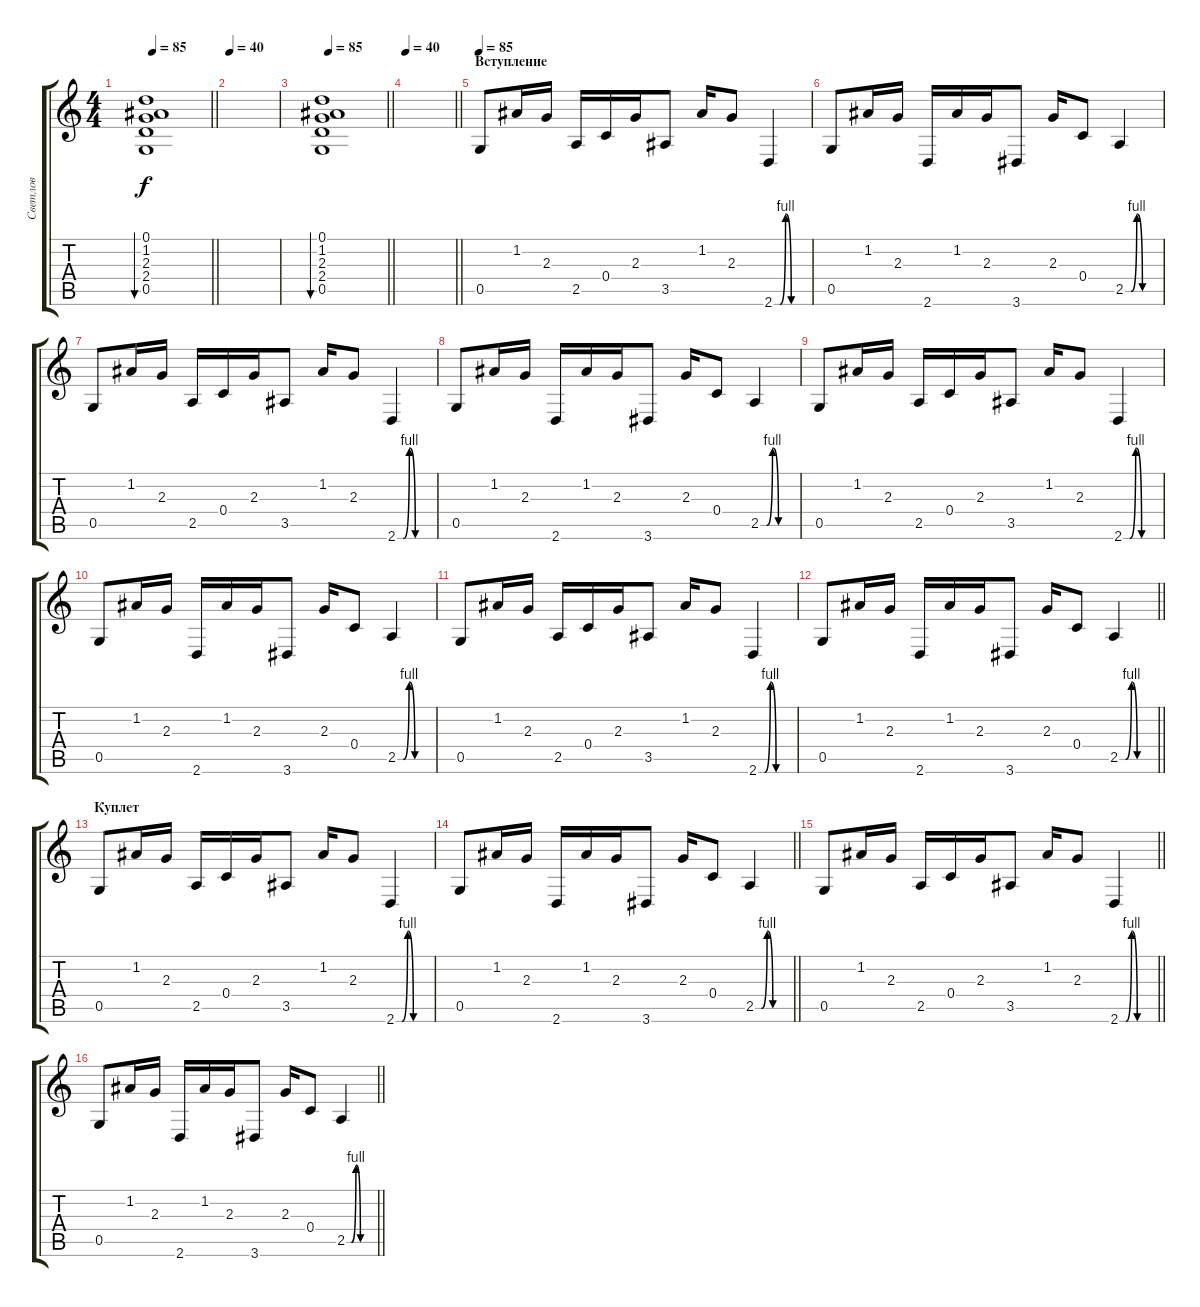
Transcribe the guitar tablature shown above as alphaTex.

\track ("Cветлов" "Cветлов") {instrument electricguitarclean}
\staff {score tabs}
\tuning (D4 A3 F3 C3 G2 C2) {hide}
\ts (4 4)
\tempo 85
\clef g2
\barLineRight lightlight
\ks c
(0.1 1.2 2.3 2.4 0.5).1{bu 240 dy f instrument electricguitarclean} |
\tempo 40
|
\tempo 85
\barLineRight lightlight
(0.1 1.2 2.3 2.4 0.5).1{bu 240 instrument electricguitarclean} |
\tempo 40
\barLineRight lightlight
|
\section ("" "Вступление")
\tempo 85
0.5.8 1.2.16 2.3.16 2.5.16 0.4.16 2.3.16 3.5.8 1.2.16 2.3.8 2.6{be (custom 0 0 10 0 20 4 30 0 60 0)}.4 |
0.5.8 1.2.16 2.3.16 2.6.16 1.2.16 2.3.16 3.6.8 2.3.16 0.4.8 2.5{be (custom 0 0 10 0 20 4 30 0 60 0)}.4 |
0.5.8 1.2.16 2.3.16 2.5.16 0.4.16 2.3.16 3.5.8 1.2.16 2.3.8 2.6{be (custom 0 0 10 0 20 4 30 0 60 0)}.4 |
0.5.8 1.2.16 2.3.16 2.6.16 1.2.16 2.3.16 3.6.8 2.3.16 0.4.8 2.5{be (custom 0 0 10 0 20 4 30 0 60 0)}.4 |
0.5.8 1.2.16 2.3.16 2.5.16 0.4.16 2.3.16 3.5.8 1.2.16 2.3.8 2.6{be (custom 0 0 10 0 20 4 30 0 60 0)}.4 |
0.5.8 1.2.16 2.3.16 2.6.16 1.2.16 2.3.16 3.6.8 2.3.16 0.4.8 2.5{be (custom 0 0 10 0 20 4 30 0 60 0)}.4 |
0.5.8 1.2.16 2.3.16 2.5.16 0.4.16 2.3.16 3.5.8 1.2.16 2.3.8 2.6{be (custom 0 0 10 0 20 4 30 0 60 0)}.4 |
\barLineRight lightlight
0.5.8 1.2.16 2.3.16 2.6.16 1.2.16 2.3.16 3.6.8 2.3.16 0.4.8 2.5{be (custom 0 0 10 0 20 4 30 0 60 0)}.4 |
\section ("" "Куплет")
0.5.8 1.2.16 2.3.16 2.5.16 0.4.16 2.3.16 3.5.8 1.2.16 2.3.8 2.6{be (custom 0 0 10 0 20 4 30 0 60 0)}.4 |
\barLineRight lightlight
0.5.8 1.2.16 2.3.16 2.6.16 1.2.16 2.3.16 3.6.8 2.3.16 0.4.8 2.5{be (custom 0 0 10 0 20 4 30 0 60 0)}.4 |
\barLineRight lightlight
0.5.8 1.2.16 2.3.16 2.5.16 0.4.16 2.3.16 3.5.8 1.2.16 2.3.8 2.6{be (custom 0 0 10 0 20 4 30 0 60 0)}.4 |
\barLineRight lightlight
0.5.8 1.2.16 2.3.16 2.6.16 1.2.16 2.3.16 3.6.8 2.3.16 0.4.8 2.5{be (custom 0 0 10 0 20 4 30 0 60 0)}.4
